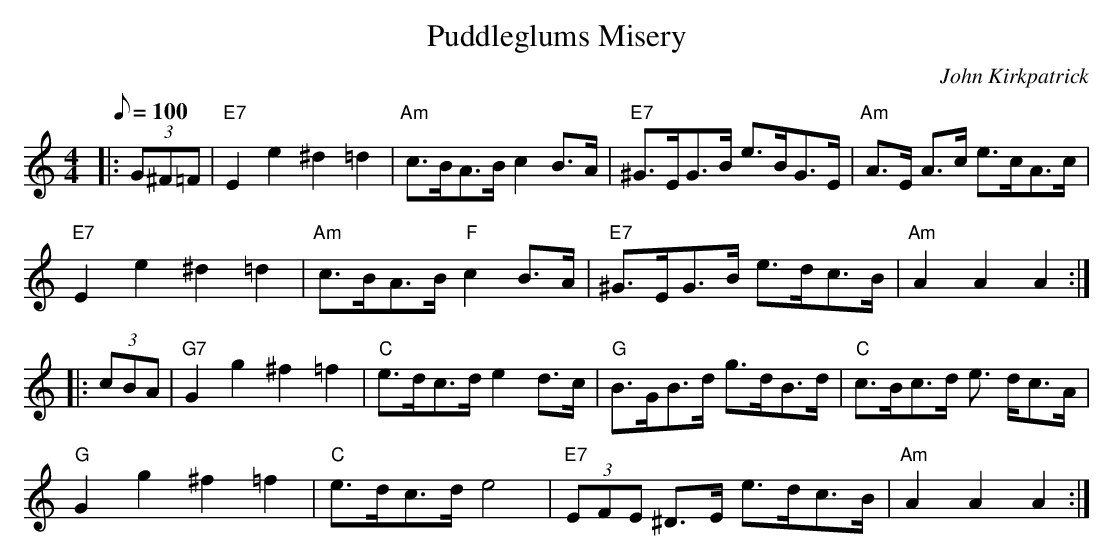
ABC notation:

X:1
T:Puddleglums Misery
M:4/4
L:1/8
Q:100
C:John Kirkpatrick
K:C
|:(3G^F=F|"E7"E2 e2 ^d2 =d2|"Am"c>BA>B c2 B>A|"E7"^G>EG>B e>BG>E|"Am"A>E
A>c e>cA>c|!
"E7"E2e2^d2=d2|"Am"c>BA>B "F"c2 B>A|"E7"^G>EG>B e>dc>B|"Am"A2A2A2:|!
|:(3cBA|"G7"G2 g2 ^f2 =f2|"C"e>dc>d e2 d>c|"G"B>GB>d g>dB>d|"C"c>Bc>d e>
dc>A|!
"G"G2 g2 ^f2 =f2|"C"e>dc>de4|"E7"(3EFE ^D>E e>dc>B|"Am"A2 A2 A2:|!
